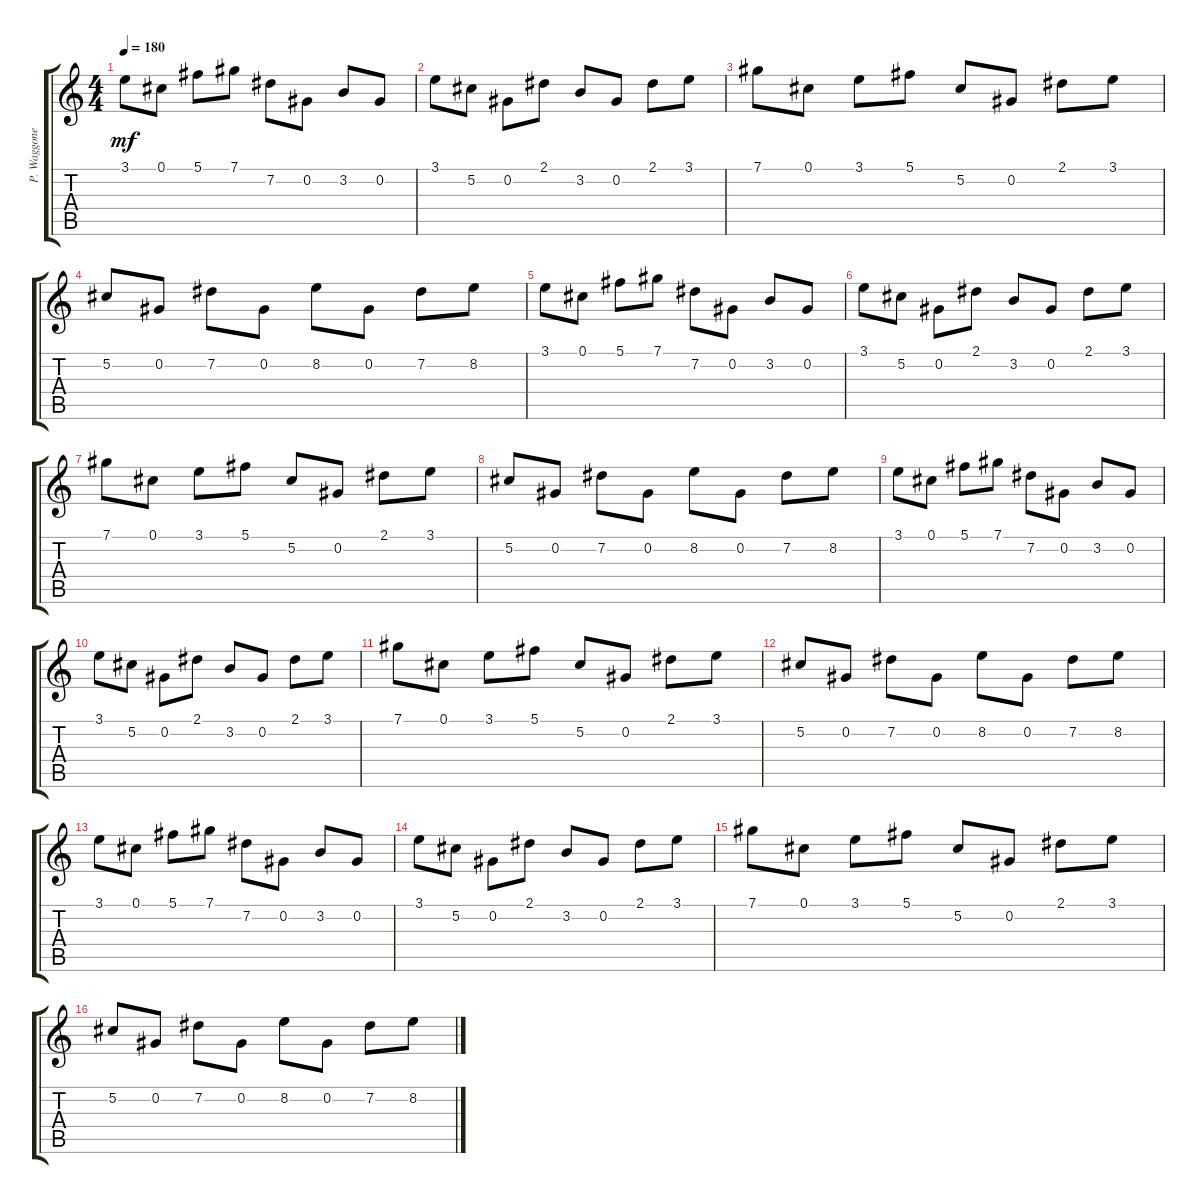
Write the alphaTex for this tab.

\track ("P. Waggoner Lead Gtr." "P. Waggone") {instrument distortionguitar}
\staff {score tabs}
\tuning (Db4 Ab3 E3 B2 Gb2 Db2) {hide}
\ts (4 4)
\tempo 180
\clef g2
\ks c
3.1.8{dy mf} 0.1.8 5.1.8 7.1.8 7.2.8 0.2.8 3.2.8 0.2.8 |
3.1.8 5.2.8 0.2.8 2.1.8 3.2.8 0.2.8 2.1.8 3.1.8 |
7.1.8 0.1.8 3.1.8 5.1.8 5.2.8 0.2.8 2.1.8 3.1.8 |
5.2.8 0.2.8 7.2.8 0.2.8 8.2.8 0.2.8 7.2.8 8.2.8 |
3.1.8{balance 16} 0.1.8 5.1.8 7.1.8 7.2.8 0.2.8 3.2.8 0.2.8 |
3.1.8 5.2.8 0.2.8 2.1.8 3.2.8 0.2.8 2.1.8 3.1.8 |
7.1.8 0.1.8 3.1.8 5.1.8 5.2.8 0.2.8 2.1.8 3.1.8 |
5.2.8 0.2.8 7.2.8 0.2.8 8.2.8 0.2.8 7.2.8 8.2.8 |
3.1.8 0.1.8 5.1.8 7.1.8 7.2.8 0.2.8 3.2.8 0.2.8 |
3.1.8 5.2.8 0.2.8 2.1.8 3.2.8 0.2.8 2.1.8 3.1.8 |
7.1.8 0.1.8 3.1.8 5.1.8 5.2.8 0.2.8 2.1.8 3.1.8 |
5.2.8 0.2.8 7.2.8 0.2.8 8.2.8 0.2.8 7.2.8 8.2.8 |
3.1.8 0.1.8 5.1.8 7.1.8 7.2.8 0.2.8 3.2.8 0.2.8 |
3.1.8 5.2.8 0.2.8 2.1.8 3.2.8 0.2.8 2.1.8 3.1.8 |
7.1.8 0.1.8 3.1.8 5.1.8 5.2.8 0.2.8 2.1.8 3.1.8 |
5.2.8 0.2.8 7.2.8 0.2.8 8.2.8 0.2.8 7.2.8 8.2.8
